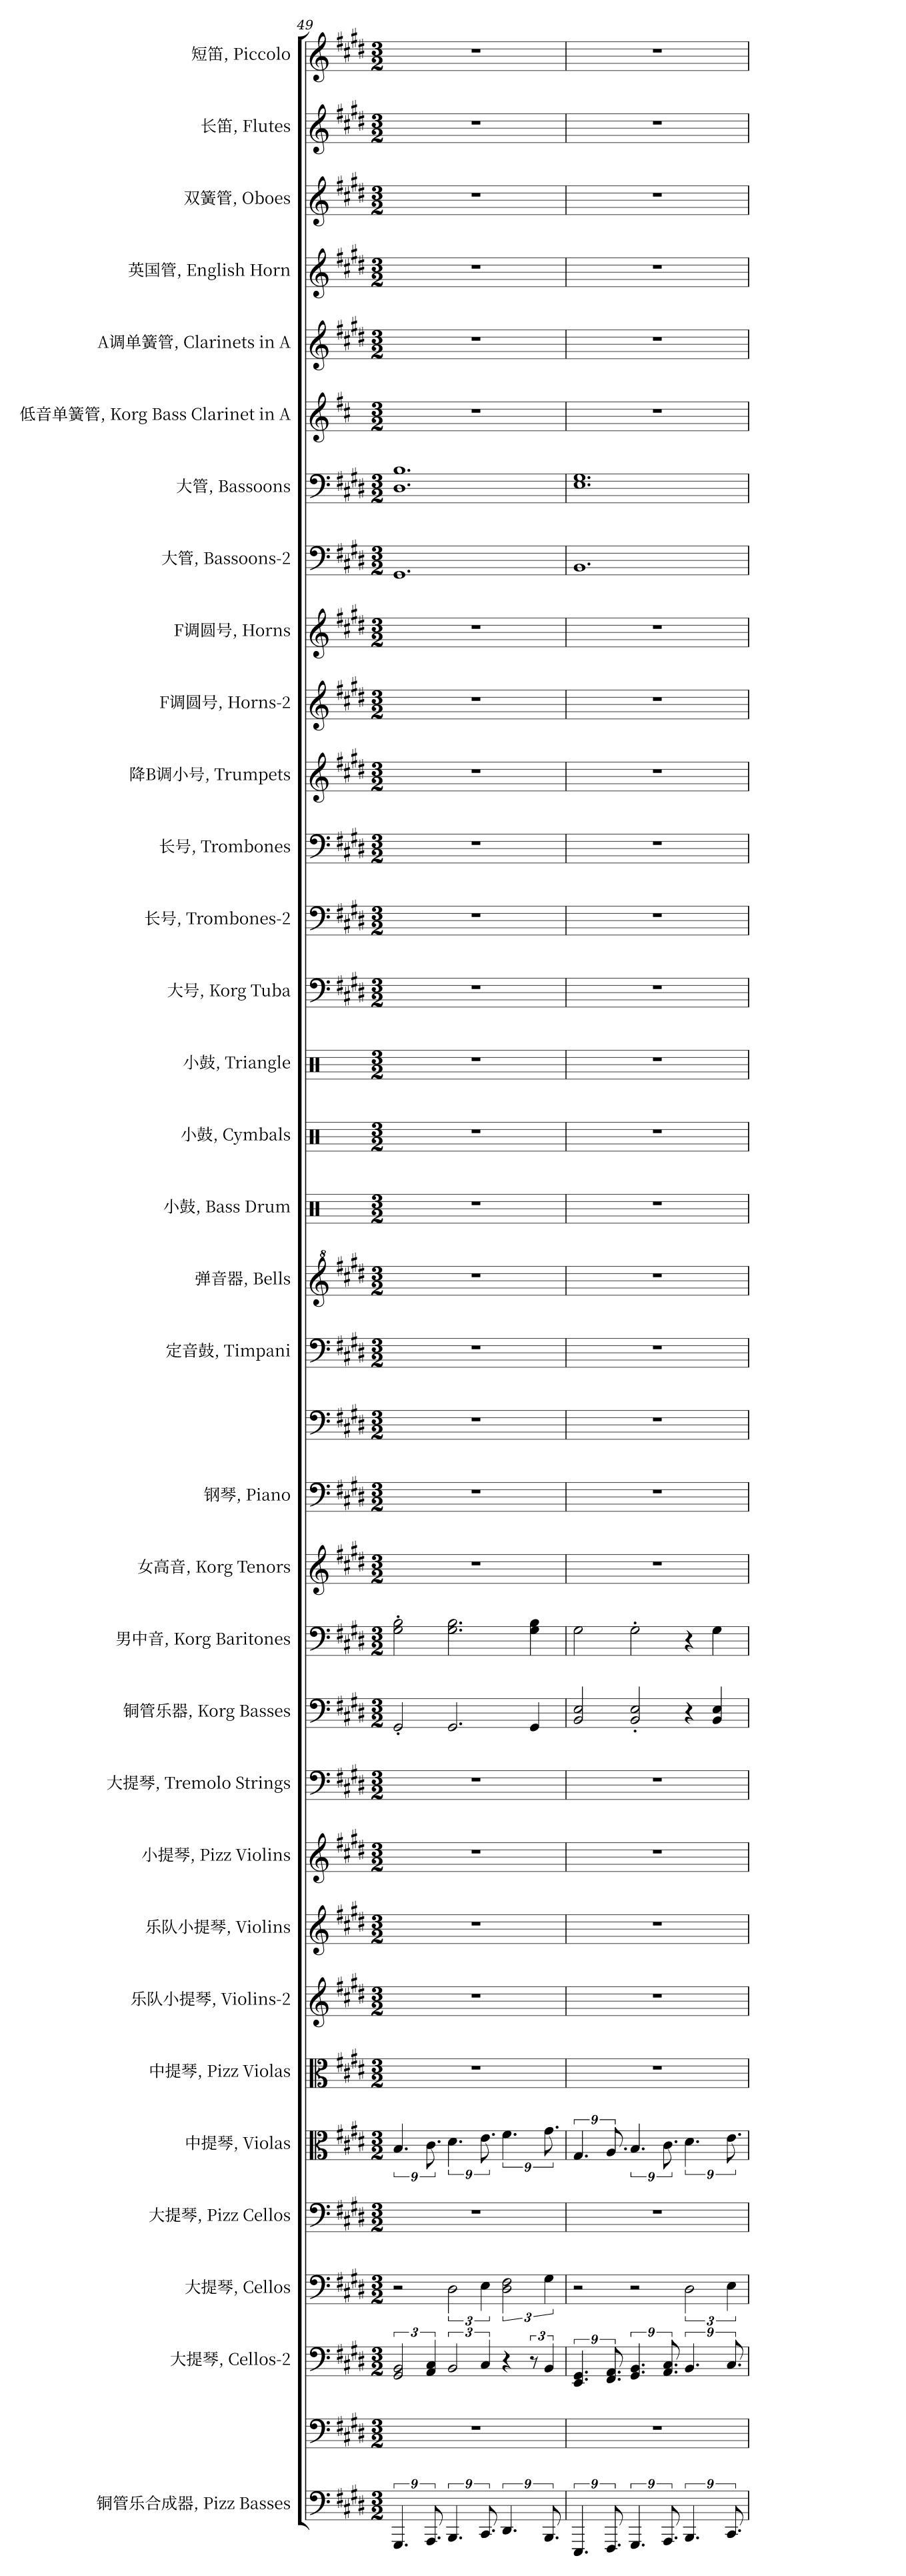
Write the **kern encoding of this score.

**kern	**kern	**kern	**kern	**kern	**kern	**kern	**kern	**kern	**kern	**kern	**kern	**kern	**kern	**kern	**kern	**kern	**kern	**kern	**kern	**kern	**kern	**kern	**kern	**kern	**kern	**kern	**kern	**kern	**kern	**kern	**kern	**kern	**kern	**kern
*part33	*part33	*part32	*part31	*part30	*part29	*part28	*part27	*part26	*part25	*part24	*part23	*part22	*part21	*part20	*part20	*part19	*part18	*part17	*part16	*part15	*part14	*part13	*part12	*part11	*part10	*part9	*part8	*part7	*part6	*part5	*part4	*part3	*part2	*part1
*staff35	*staff34	*staff33	*staff32	*staff31	*staff30	*staff29	*staff28	*staff27	*staff26	*staff25	*staff24	*staff23	*staff22	*staff21	*staff20	*staff19	*staff18	*staff17	*staff16	*staff15	*staff14	*staff13	*staff12	*staff11	*staff10	*staff9	*staff8	*staff7	*staff6	*staff5	*staff4	*staff3	*staff2	*staff1
*I"铜管乐合成器, Pizz Basses	*	*I"大提琴, Cellos-2	*I"大提琴, Cellos	*I"大提琴, Pizz Cellos	*I"中提琴, Violas	*I"中提琴, Pizz Violas	*I"乐队小提琴, Violins-2	*I"乐队小提琴, Violins	*I"小提琴, Pizz Violins	*I"大提琴, Tremolo Strings	*I"铜管乐器, Korg Basses	*I"男中音, Korg Baritones	*I"女高音, Korg Tenors	*I"钢琴, Piano	*	*I"定音鼓, Timpani	*I"弹音器, Bells	*I"小鼓, Bass Drum	*I"小鼓, Cymbals	*I"小鼓, Triangle	*I"大号, Korg Tuba	*I"长号, Trombones-2	*I"长号, Trombones	*I"降B调小号, Trumpets	*I"F调圆号, Horns-2	*I"F调圆号, Horns	*I"大管, Bassoons-2	*I"大管, Bassoons	*I"低音单簧管, Korg Bass Clarinet in A	*I"A调单簧管, Clarinets in A	*I"英国管, English Horn	*I"双簧管, Oboes	*I"长笛, Flutes	*I"短笛, Piccolo
*	*	*	*	*	*I'Vla.	*I'Vla.	*I'Vlns.	*I'Vlns.	*I'Vln.	*	*	*I'Bar.	*	*I'Pno.	*	*I'Timp.	*	*	*	*	*I'Tba.	*I'Tbn.	*I'Tbn.	*I'B♭ Tpt.	*I'F Hn.	*I'F Hn.	*I'Bsn.	*I'Bsn.	*I'B. Cl.	*I'A Cl.	*I'E. Hn.	*I'Ob.	*I'Fl.	*I'Picc.
*clefF4	*clefF4	*clefF4	*clefF4	*clefF4	*clefC3	*clefC3	*clefG2	*clefG2	*clefG2	*clefF4	*clefF4	*clefF4	*clefG2	*clefF4	*clefF4	*clefF4	*clefG^2	*clefX	*clefX	*clefX	*clefF4	*clefF4	*clefF4	*clefG2	*clefG2	*clefG2	*clefF4	*clefF4	*clefG2	*clefG2	*clefG2	*clefG2	*clefG2	*clefG2
*	*	*	*	*	*	*	*	*	*	*	*	*	*	*	*	*	*	*	*	*	*	*	*	*ITrd1c2	*ITrd4c7	*ITrd4c7	*	*	*ITrd8c14	*ITrd2c3	*ITrd4c7	*	*	*ITrd-7c-12
*k[f#c#g#d#]	*k[f#c#g#d#]	*k[f#c#g#d#]	*k[f#c#g#d#]	*k[f#c#g#d#]	*k[f#c#g#d#]	*k[f#c#g#d#]	*k[f#c#g#d#]	*k[f#c#g#d#]	*k[f#c#g#d#]	*k[f#c#g#d#]	*k[f#c#g#d#]	*k[f#c#g#d#]	*k[f#c#g#d#]	*k[f#c#g#d#]	*k[f#c#g#d#]	*k[f#c#g#d#]	*k[f#c#g#d#]	*k[]	*k[]	*k[]	*k[f#c#g#d#]	*k[f#c#g#d#]	*k[f#c#g#d#]	*k[f#c#]	*k[f#c#g#]	*k[f#c#g#]	*k[f#c#g#d#]	*k[f#c#g#d#]	*k[f#c#]	*k[f#c#g#d#a#e#b#]	*k[f#c#g#]	*k[f#c#g#d#]	*k[f#c#g#d#]	*k[f#c#g#d#]
*M3/2	*M3/2	*M3/2	*M3/2	*M3/2	*M3/2	*M3/2	*M3/2	*M3/2	*M3/2	*M3/2	*M3/2	*M3/2	*M3/2	*M3/2	*M3/2	*M3/2	*M3/2	*M3/2	*M3/2	*M3/2	*M3/2	*M3/2	*M3/2	*M3/2	*M3/2	*M3/2	*M3/2	*M3/2	*M3/2	*M3/2	*M3/2	*M3/2	*M3/2	*M3/2
*MM108	*MM108	*MM108	*MM108	*MM108	*MM108	*MM108	*MM108	*MM108	*MM108	*MM108	*MM108	*MM108	*MM108	*MM108	*MM108	*MM108	*MM108	*MM108	*MM108	*MM108	*MM108	*MM108	*MM108	*MM108	*MM108	*MM108	*MM108	*MM108	*MM108	*MM108	*MM108	*MM108	*MM108	*MM108
=49	=49	=49	=49	=49	=49	=49	=49	=49	=49	=49	=49	=49	=49	=49	=49	=49	=49	=49	=49	=49	=49	=49	=49	=49	=49	=49	=49	=49	=49	=49	=49	=49	=49	=49
9%2.GGG#/	1.r	3GG#/ 3BB/	2r	1.r	9%2.B/	1.r	1.r	1.r	1.r	1.r	2GG#'/	2G#\' 2B\'	1.r	1.r	1.r	1.r	1.r	1.r	1.r	1.r	1.r	1.r	1.r	1.r	1.r	1.r	1.GG#	1.D# 1.B	1.r	1.r	1.r	1.r	1.r	1.r
9.AAA/	.	6AA/ 6C#/	.	.	9.c#\	.	.	.	.	.	.	.	.	.	.	.	.	.	.	.	.	.	.	.	.	.	.	.	.	.	.	.	.	.
9%2.BBB/	.	3BB/	3D#\	.	9%2.d#\	.	.	.	.	.	2.GG#/	2.G#\ 2.B\	.	.	.	.	.	.	.	.	.	.	.	.	.	.	.	.	.	.	.	.	.	.
9.CC#/	.	6C#/	6E\	.	9.e\	.	.	.	.	.	.	.	.	.	.	.	.	.	.	.	.	.	.	.	.	.	.	.	.	.	.	.	.	.
9%2.DD#/	.	4r	3D#\ 3F#\	.	9%2.f#\	.	.	.	.	.	.	.	.	.	.	.	.	.	.	.	.	.	.	.	.	.	.	.	.	.	.	.	.	.
.	.	12r	.	.	.	.	.	.	.	.	4GG#/	4G#\ 4B\	.	.	.	.	.	.	.	.	.	.	.	.	.	.	.	.	.	.	.	.	.	.
9.BBB/	.	6BB/	6G#\	.	9.g#\	.	.	.	.	.	.	.	.	.	.	.	.	.	.	.	.	.	.	.	.	.	.	.	.	.	.	.	.	.
=50	=50	=50	=50	=50	=50	=50	=50	=50	=50	=50	=50	=50	=50	=50	=50	=50	=50	=50	=50	=50	=50	=50	=50	=50	=50	=50	=50	=50	=50	=50	=50	=50	=50	=50
9%2.EEE/	1.r	9%2.EE/ 9%2.GG#/	2r	1.r	9%2.G#/	1.r	1.r	1.r	1.r	1.r	2BB/ 2E/	2G#\	1.r	1.r	1.r	1.r	1.r	1.r	1.r	1.r	1.r	1.r	1.r	1.r	1.r	1.r	1.BB	1.E 1.G#	1.r	1.r	1.r	1.r	1.r	1.r
9.FFF#/	.	9.FF#/ 9.AA/	.	.	9.A/	.	.	.	.	.	.	.	.	.	.	.	.	.	.	.	.	.	.	.	.	.	.	.	.	.	.	.	.	.
9%2.GGG#/	.	9%2.GG#/ 9%2.BB/	2r	.	9%2.B/	.	.	.	.	.	2BB/' 2E/'	2G#'\	.	.	.	.	.	.	.	.	.	.	.	.	.	.	.	.	.	.	.	.	.	.
9.AAA/	.	9.AA/ 9.C#/	.	.	9.c#\	.	.	.	.	.	.	.	.	.	.	.	.	.	.	.	.	.	.	.	.	.	.	.	.	.	.	.	.	.
9%2.BBB/	.	9%2.BB/	3D#\	.	9%2.d#\	.	.	.	.	.	4r	4r	.	.	.	.	.	.	.	.	.	.	.	.	.	.	.	.	.	.	.	.	.	.
.	.	.	.	.	.	.	.	.	.	.	4BB/ 4E/	4G#\	.	.	.	.	.	.	.	.	.	.	.	.	.	.	.	.	.	.	.	.	.	.
9.CC#/	.	9.C#/	6E\	.	9.e\	.	.	.	.	.	.	.	.	.	.	.	.	.	.	.	.	.	.	.	.	.	.	.	.	.	.	.	.	.
=	=	=	=	=	=	=	=	=	=	=	=	=	=	=	=	=	=	=	=	=	=	=	=	=	=	=	=	=	=	=	=	=	=	=
*-	*-	*-	*-	*-	*-	*-	*-	*-	*-	*-	*-	*-	*-	*-	*-	*-	*-	*-	*-	*-	*-	*-	*-	*-	*-	*-	*-	*-	*-	*-	*-	*-	*-	*-
